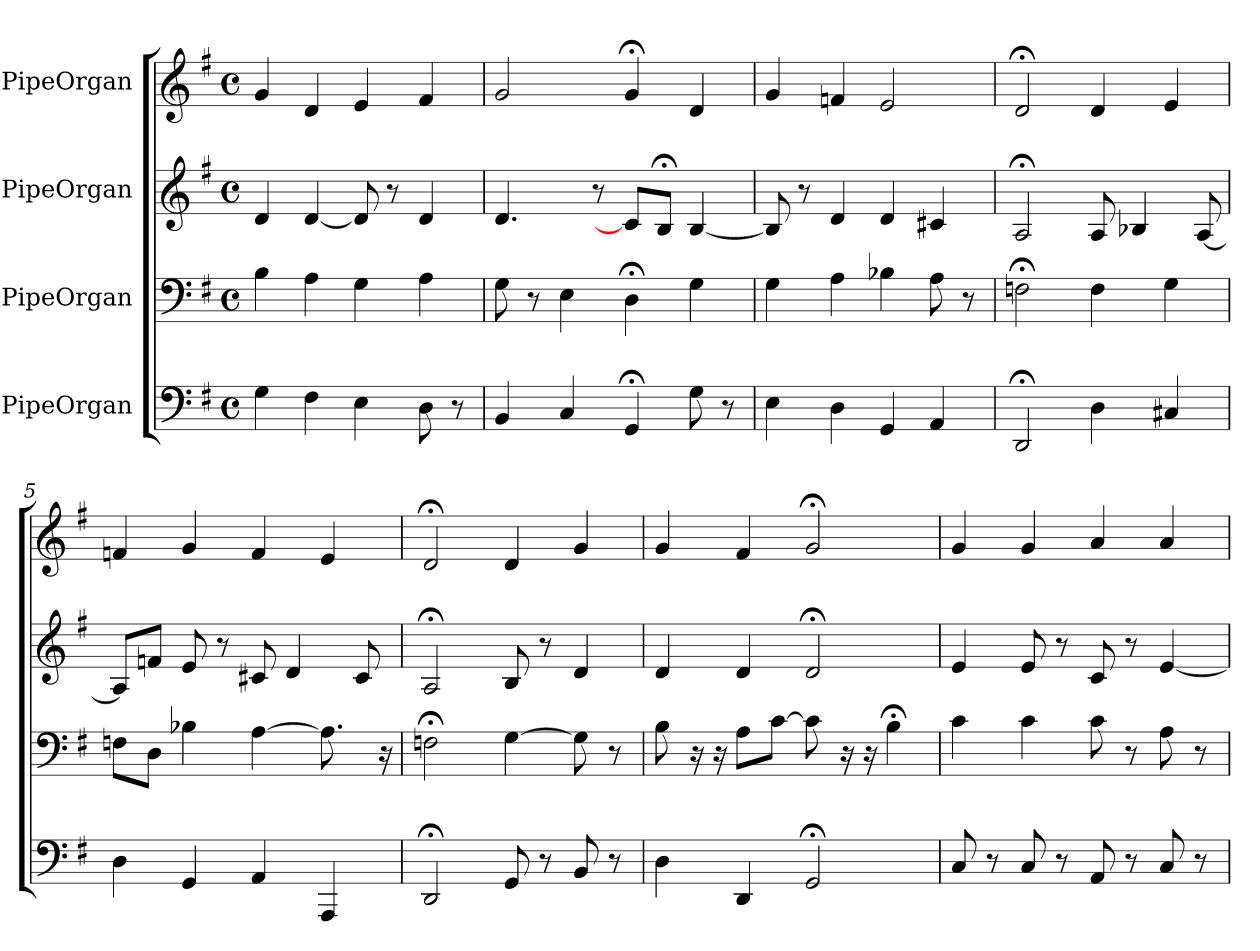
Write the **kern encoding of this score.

**kern	**kern	**kern	**kern
*part4	*part3	*part2	*part1
*staff4	*staff3	*staff2	*staff1
*I"PipeOrgan	*I"PipeOrgan	*I"PipeOrgan	*I"PipeOrgan
*clefF4	*clefF4	*clefG2	*clefG2
*k[f#]	*k[f#]	*k[f#]	*k[f#]
*G:	*G:	*G:	*G:
*M4/4	*M4/4	*M4/4	*M4/4
*met(c)	*met(c)	*met(c)	*met(c)
*MM60	*MM60	*MM60	*MM60
=1	=1	=1	=1
4G	4B	4d	4g
4F#	4A	[4d	4d
4E	4G	8d]	4e
.	.	8r	.
8D	4A	4d	4f#
8r	.	.	.
=2	=2	=2	=2
4BB	8G	4.d	2g
.	8r	.	.
4C	4E	.	.
.	.	8r	.
4GG;<	4D;<	8c/L]	4g;<
.	.	8B;</J	.
8G	4G	[4B	4d
8r	.	.	.
=3	=3	=3	=3
4E	4G	8B]	4g
.	.	8r	.
4D	4A	4d	4fn
4GG	4B-X	4d	2e
4AA	8A	4c#X	.
.	8r	.	.
=4	=4	=4	=4
2DD;<	2Fn;<	2A;<	2d;<
4D	4F	8A	4d
.	.	4B-X	.
4C#X	4G	.	4e
.	.	[8A	.
=5	=5	=5	=5
4D	8Fn\L	8A/L]	4fn
.	8D\J	8fn/J	.
4GG	4B-X	8e	4g
.	.	8r	.
4AA	[4A	8c#X	4f
.	.	4d	.
4AAA	8.A]	.	4e
.	.	8c#	.
.	16r	.	.
=6	=6	=6	=6
2DD;<	2Fn;<	2A;<	2d;<
8GG	[4G	8B	4d
8r	.	8r	.
8BB	8G]	4d	4g
8r	8r	.	.
=7	=7	=7	=7
4D	8B	4d	4g
.	16r	.	.
.	16r	.	.
4DD	8A\L	4d	4f#
.	[8c\J	.	.
2GG;<	8c]	2d;<	2g;<
.	16r	.	.
.	16r	.	.
.	4B;<	.	.
=8	=8	=8	=8
8C	4c	4e	4g
8r	.	.	.
8C	4c	8e	4g
8r	.	8r	.
8AA	8c	8c	4a
8r	8r	8r	.
8C	8A	[4e	4a
8r	8r	.	.
=	=	=	=
*-	*-	*-	*-
